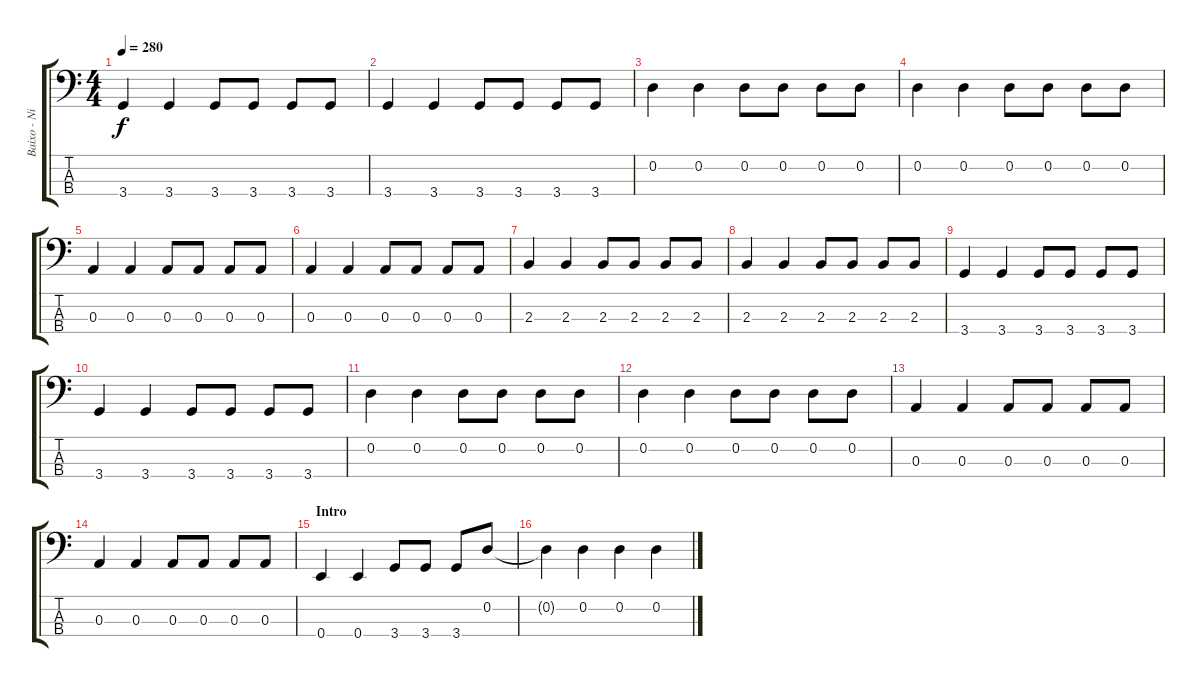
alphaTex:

\track ("Baixo - Nikola" "Baixo - Ni") {instrument electricbasspick}
\staff {score tabs}
\tuning (G2 D2 A1 E1) {hide}
\ts (4 4)
\tempo 280
\clef f4
\ks c
3.4.4{dy f} 3.4.4 3.4.8 3.4.8 3.4.8 3.4.8 |
3.4.4 3.4.4 3.4.8 3.4.8 3.4.8 3.4.8 |
0.2.4 0.2.4 0.2.8 0.2.8 0.2.8 0.2.8 |
0.2.4 0.2.4 0.2.8 0.2.8 0.2.8 0.2.8 |
0.3.4 0.3.4 0.3.8 0.3.8 0.3.8 0.3.8 |
0.3.4 0.3.4 0.3.8 0.3.8 0.3.8 0.3.8 |
2.3.4 2.3.4 2.3.8 2.3.8 2.3.8 2.3.8 |
2.3.4 2.3.4 2.3.8 2.3.8 2.3.8 2.3.8 |
3.4.4 3.4.4 3.4.8 3.4.8 3.4.8 3.4.8 |
3.4.4 3.4.4 3.4.8 3.4.8 3.4.8 3.4.8 |
0.2.4 0.2.4 0.2.8 0.2.8 0.2.8 0.2.8 |
0.2.4 0.2.4 0.2.8 0.2.8 0.2.8 0.2.8 |
0.3.4 0.3.4 0.3.8 0.3.8 0.3.8 0.3.8 |
0.3.4 0.3.4 0.3.8 0.3.8 0.3.8 0.3.8 |
\section ("" "Intro")
0.4.4 0.4.4 3.4.8 3.4.8 3.4.8 0.2.8 |
0.2{t}.4 0.2.4 0.2.4 0.2.4
